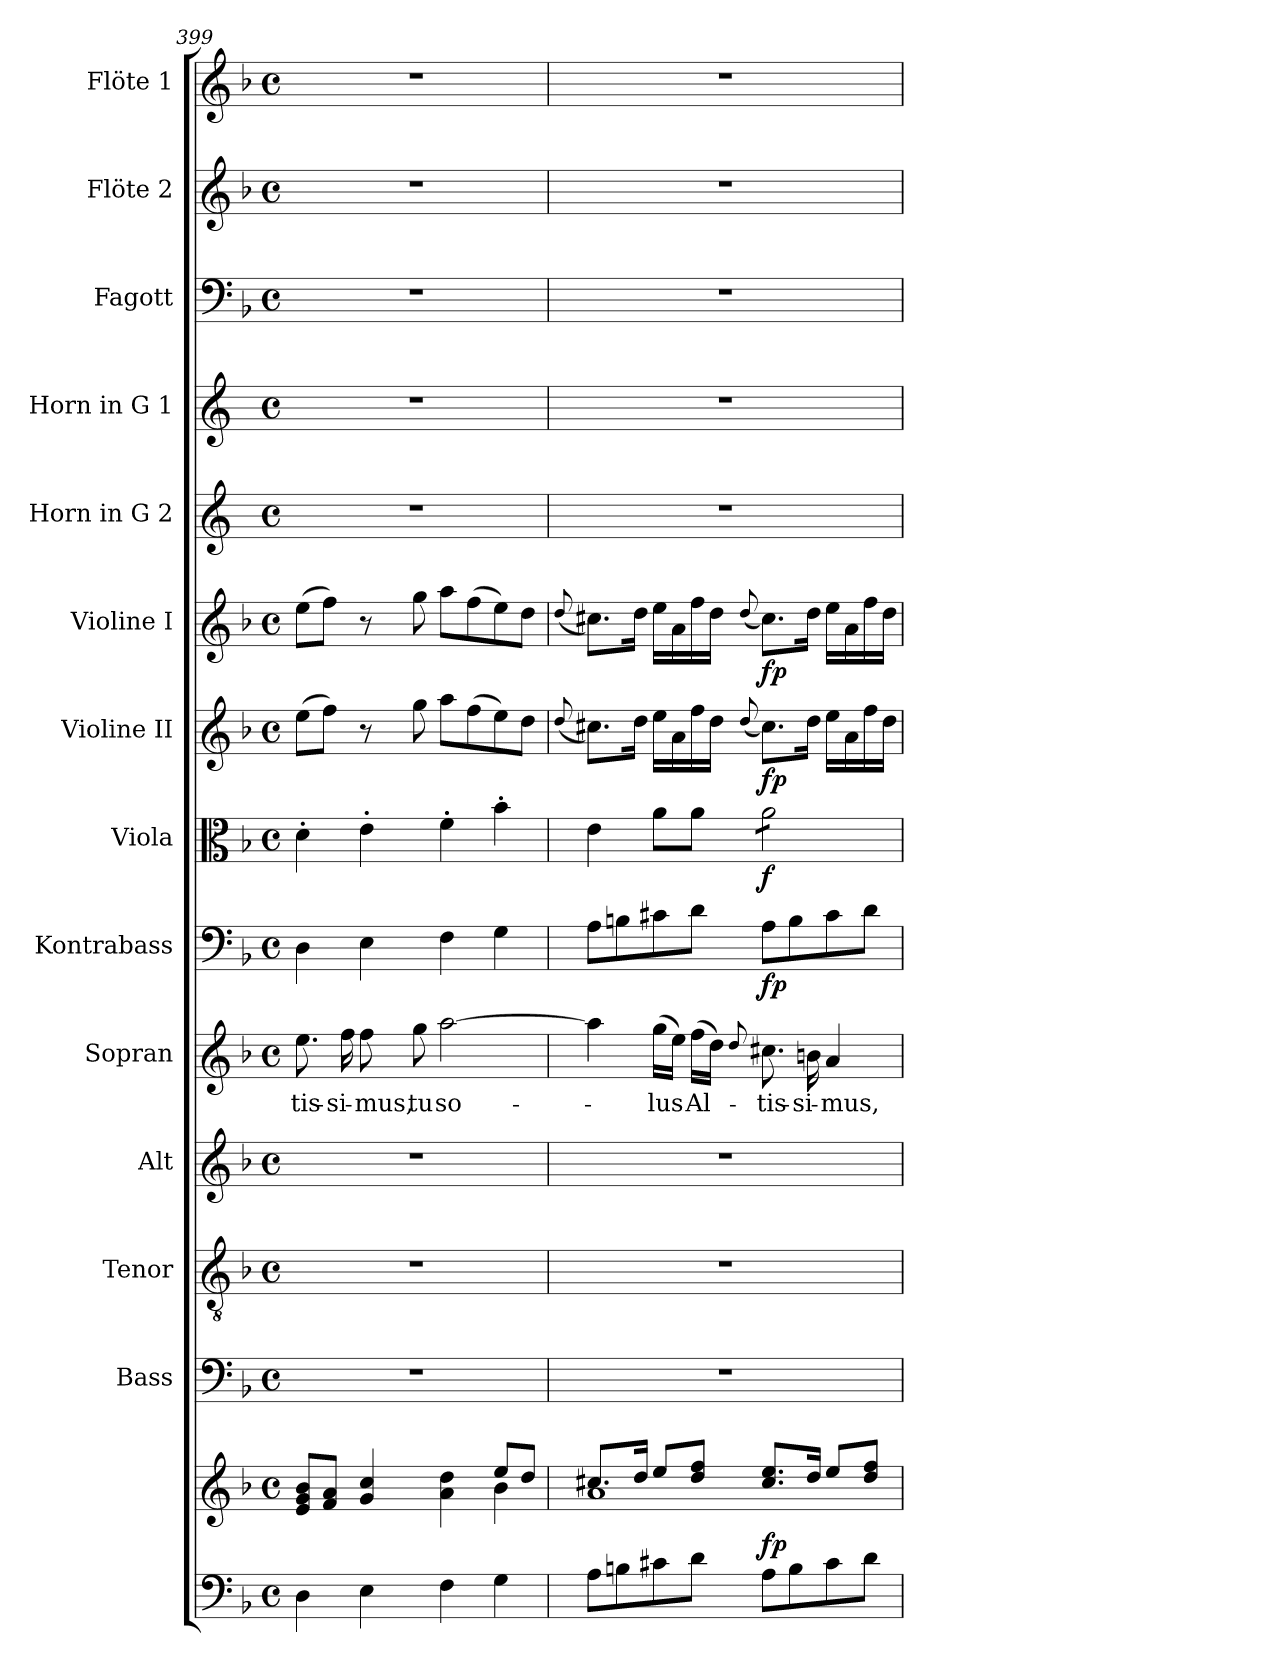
**kern	**kern	**dynam	**kern	**kern	**kern	**kern	**text	**kern	**dynam	**kern	**dynam	**kern	**dynam	**kern	**dynam	**kern	**kern	**kern	**kern	**kern
*part14	*part14	*part14	*part13	*part12	*part11	*part10	*part10	*part9	*part9	*part8	*part8	*part7	*part7	*part6	*part6	*part5	*part4	*part3	*part2	*part1
*staff15	*staff14	*staff14/15	*staff13	*staff12	*staff11	*staff10	*staff10	*staff9	*staff9	*staff8	*staff8	*staff7	*staff7	*staff6	*staff6	*staff5	*staff4	*staff3	*staff2	*staff1
*	*	*	*I"Bass	*I"Tenor	*I"Alt	*I"Sopran	*	*I"Kontrabass	*	*I"Viola	*	*I"Violine II	*	*I"Violine I	*	*I"Horn in G 2	*I"Horn in G 1	*I"Fagott	*I"Flöte 2	*I"Flöte 1
*	*	*	*I'B.	*I'T.	*I'A.	*I'S.	*	*I'Kb.	*	*I'Vla.	*	*I'Vl. II	*	*I'Vl. I	*	*	*	*I'Fg.	*I'Fl. 2	*I'Fl. 1
*clefF4	*clefG2	*	*clefF4	*clefGv2	*clefG2	*clefG2	*	*clefF4	*	*clefC3	*	*clefG2	*	*clefG2	*	*clefG2	*clefG2	*clefF4	*clefG2	*clefG2
*	*	*	*	*	*	*	*	*ITrd7c12	*	*	*	*	*	*	*	*ITrd4c7	*ITrd4c7	*	*	*
*k[b-]	*k[b-]	*	*k[b-]	*k[b-]	*k[b-]	*k[b-]	*	*k[b-]	*	*k[b-]	*	*k[b-]	*	*k[b-]	*	*k[b-]	*k[b-]	*k[b-]	*k[b-]	*k[b-]
*F:	*F:	*	*F:	*F:	*F:	*F:	*	*F:	*	*F:	*	*F:	*	*F:	*	*F:	*F:	*F:	*F:	*F:
*M4/4	*M4/4	*	*M4/4	*M4/4	*M4/4	*M4/4	*	*M4/4	*	*M4/4	*	*M4/4	*	*M4/4	*	*M4/4	*M4/4	*M4/4	*M4/4	*M4/4
*met(c)	*met(c)	*	*met(c)	*met(c)	*met(c)	*met(c)	*	*met(c)	*	*met(c)	*	*met(c)	*	*met(c)	*	*met(c)	*met(c)	*met(c)	*met(c)	*met(c)
=399	=399	=399	=399	=399	=399	=399	=399	=399	=399	=399	=399	=399	=399	=399	=399	=399	=399	=399	=399	=399
*	*^	*	*	*	*	*	*	*	*	*	*	*	*	*	*	*	*	*	*	*
!	!	!	!	!	!	!	!	!LO:LY:b	!	!	!	!	!	!	!	!	!	!	!	!	!
4D\	8e/ 8g/ 8b-/L	2.ryy	.	1r	1r	1r	8.ee\	-tis-	4DD\	.	4d'>\	.	(>8ee\L	.	(>8ee\L	.	1r	1r	1r	1r	1r
.	8f/ 8a/J	.	.	.	.	.	.	.	.	.	.	.	8ff\J)	.	8ff\J)	.	.	.	.	.	.
!	!	!	!	!	!	!	!	!LO:LY:b	!	!	!	!	!	!	!	!	!	!	!	!	!
.	.	.	.	.	.	.	16ff\	-si-	.	.	.	.	.	.	.	.	.	.	.	.	.
!	!	!	!	!	!	!	!	!LO:LY:b	!	!	!	!	!	!	!	!	!	!	!	!	!
4E\	4g/ 4cc/	.	.	.	.	.	8ff\	-mus,	4EE\	.	4e'>\	.	8r	.	8r	.	.	.	.	.	.
!	!	!	!	!	!	!	!	!LO:LY:b	!	!	!	!	!	!	!	!	!	!	!	!	!
.	.	.	.	.	.	.	8gg\	tu	.	.	.	.	8gg\	.	8gg\	.	.	.	.	.	.
!	!	!	!	!	!	!	!	!LO:LY:b	!	!	!	!	!	!	!	!	!	!	!	!	!
4F\	4a\ 4dd\	.	.	.	.	.	[2aa\	so-	4FF\	.	4f'>\	.	8aa\L	.	8aa\L	.	.	.	.	.	.
.	.	.	.	.	.	.	.	.	.	.	.	.	(>8ff\	.	(>8ff\	.	.	.	.	.	.
4G\	8ee/L	4b-\	.	.	.	.	.	.	4GG\	.	4b-'>\	.	8ee\)	.	8ee\)	.	.	.	.	.	.
.	8dd/J	.	.	.	.	.	.	.	.	.	.	.	8dd\J	.	8dd\J	.	.	.	.	.	.
=400	=400	=400	=400	=400	=400	=400	=400	=400	=400	=400	=400	=400	=400	=400	=400	=400	=400	=400	=400	=400	=400
.	.	.	.	.	.	.	.	.	.	.	.	.	(<8qqdd/	.	(<8qqdd/	.	.	.	.	.	.
8A\L	8.cc#X/L	1a	.	1r	1r	1r	4aa\]	.	8AA\L	.	4e\	.	8.cc#X\L)	.	8.cc#X\L)	.	1r	1r	1r	1r	1r
8Bn\	.	.	.	.	.	.	.	.	8BBn\	.	.	.	.	.	.	.	.	.	.	.	.
.	16dd/Jk	.	.	.	.	.	.	.	.	.	.	.	16dd\Jk	.	16dd\Jk	.	.	.	.	.	.
!	!	!	!	!	!	!	!	!LO:LY:b	!	!	!	!	!	!	!	!	!	!	!	!	!
8c#X\	8ee/L	.	.	.	.	.	(>16gg\LL	-lus	8C#X\	.	8a\L	.	16ee\LL	.	16ee\LL	.	.	.	.	.	.
.	.	.	.	.	.	.	16ee\JJ)	.	.	.	.	.	16a\	.	16a\	.	.	.	.	.	.
!	!	!	!	!	!	!	!	!LO:LY:b	!	!	!	!	!	!	!	!	!	!	!	!	!
8d\J	8dd/ 8ff/J	.	.	.	.	.	(>16ff\LL	Al-	8D\J	.	8a\J	.	16ff\	.	16ff\	.	.	.	.	.	.
.	.	.	.	.	.	.	16dd\JJ)	.	.	.	.	.	16dd\JJ	.	16dd\JJ	.	.	.	.	.	.
.	.	.	.	.	.	.	8qqdd/	.	.	.	.	.	(<8qqdd/	.	(<8qqdd/	.	.	.	.	.	.
!	!	!	!LO:DY:a=2	!	!	!	!	!LO:LY:b	!	!LO:DY:b	!	!LO:DY:b	!	!LO:DY:b	!	!LO:DY:b	!	!	!	!	!
*	*	*	*	*	*	*	*	*	*	*	*tremolo	*	*	*	*	*	*	*	*	*	*
8A\L	8.cc#/ 8.ee/L	.	fp	.	.	.	8.cc#X\	-tis-	8AA\L	fp	8a\L	f	8.cc#\L)	fp	8.cc#\L)	fp	.	.	.	.	.
8B\	.	.	.	.	.	.	.	.	8BB\	.	8a\	.	.	.	.	.	.	.	.	.	.
!	!	!	!	!	!	!	!	!LO:LY:b	!	!	!	!	!	!	!	!	!	!	!	!	!
.	16dd/Jk	.	.	.	.	.	16bn\	-si-	.	.	.	.	16dd\Jk	.	16dd\Jk	.	.	.	.	.	.
!	!	!	!	!	!	!	!	!LO:LY:b	!	!	!	!	!	!	!	!	!	!	!	!	!
8c#\	8ee/L	.	.	.	.	.	4a/	-mus,	8C#\	.	8a\	.	16ee\LL	.	16ee\LL	.	.	.	.	.	.
.	.	.	.	.	.	.	.	.	.	.	.	.	16a\	.	16a\	.	.	.	.	.	.
8d\J	8dd/ 8ff/J	.	.	.	.	.	.	.	8D\J	.	8a\J	.	16ff\	.	16ff\	.	.	.	.	.	.
*	*	*	*	*	*	*	*	*	*	*	*Xtremolo	*	*	*	*	*	*	*	*	*	*
.	.	.	.	.	.	.	.	.	.	.	.	.	16dd\JJ	.	16dd\JJ	.	.	.	.	.	.
*	*v	*v	*	*	*	*	*	*	*	*	*	*	*	*	*	*	*	*	*	*	*
=	=	=	=	=	=	=	=	=	=	=	=	=	=	=	=	=	=	=	=	=
*-	*-	*-	*-	*-	*-	*-	*-	*-	*-	*-	*-	*-	*-	*-	*-	*-	*-	*-	*-	*-
